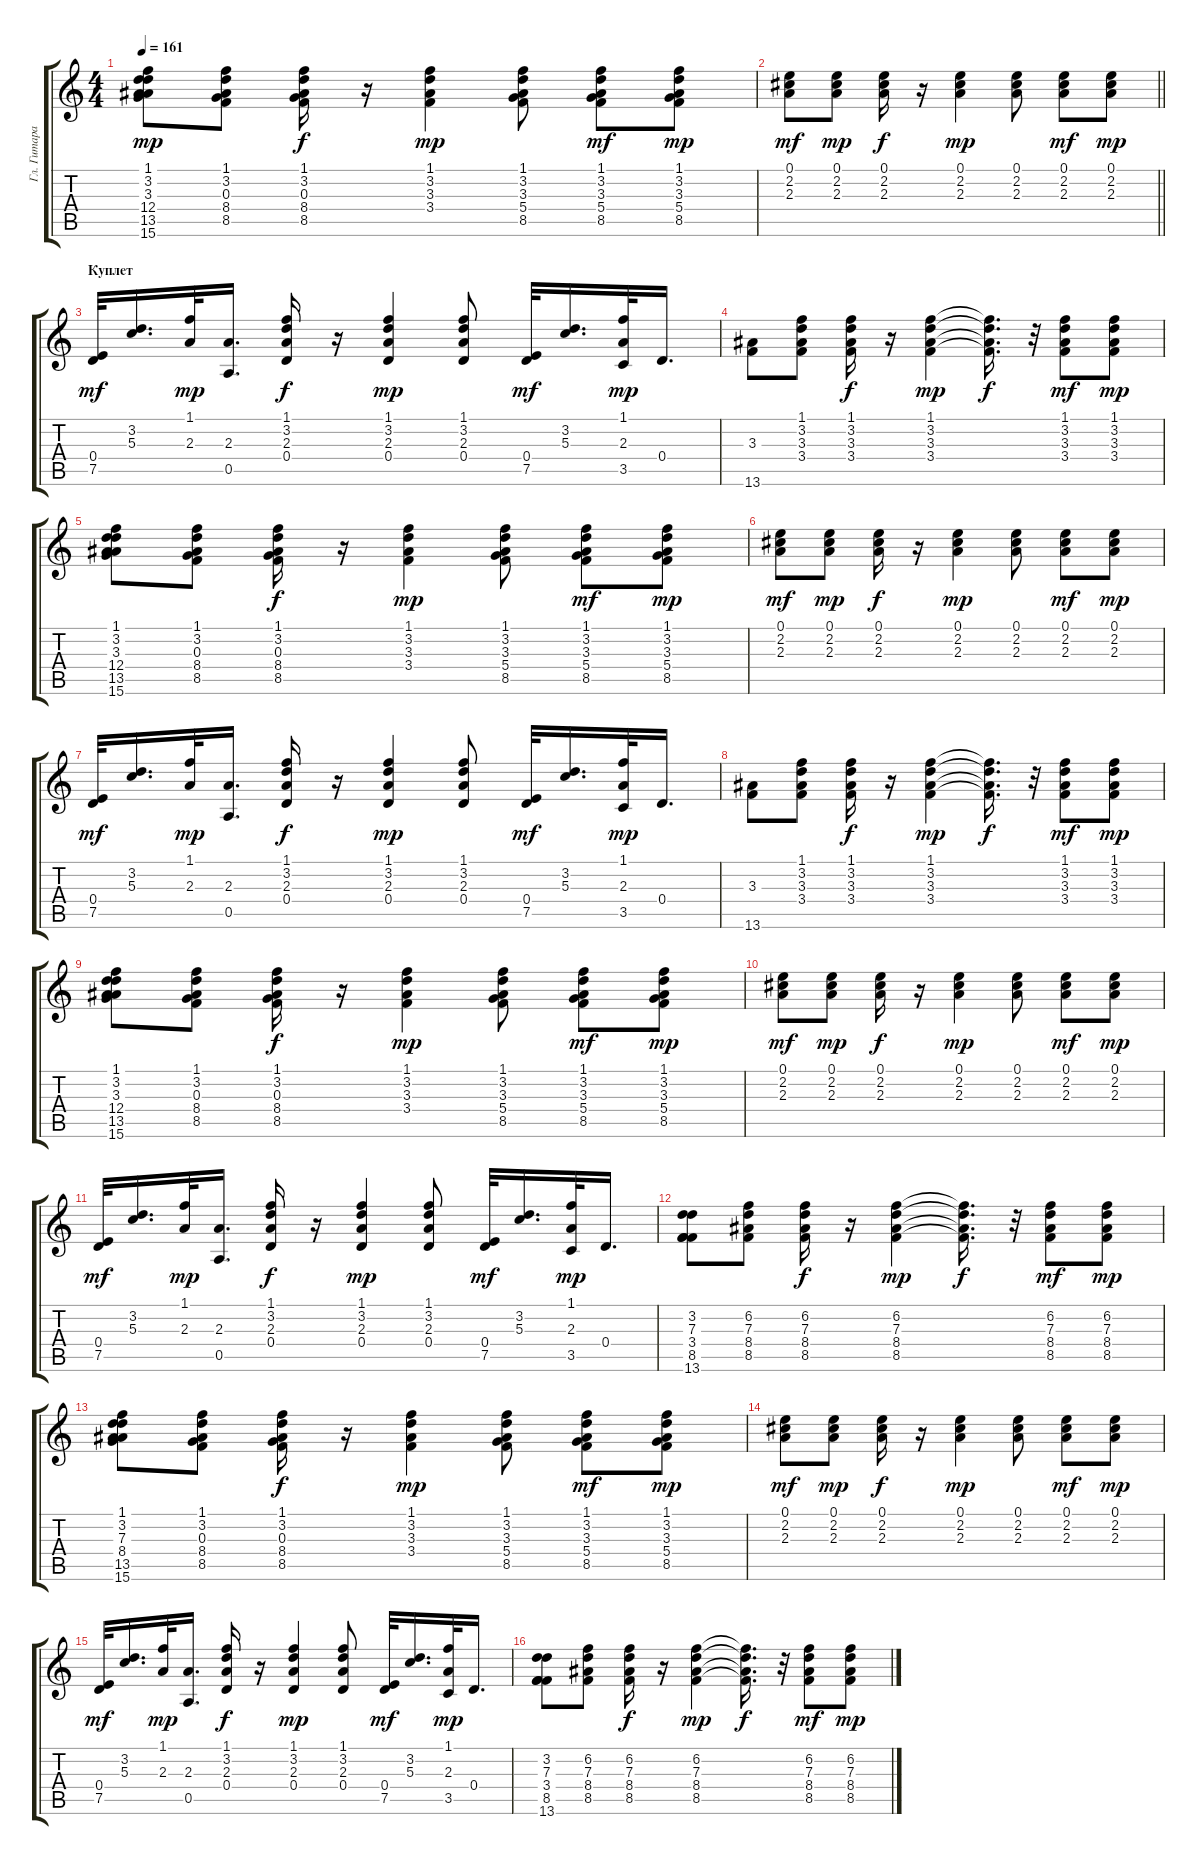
\track ("Гл. Гитара" "Гл. Гитара") {instrument electricguitarmuted}
\staff {score tabs}
\tuning (E4 B3 G3 D3 A2 E2) {hide}
\ts (4 4)
\tempo 161
\clef g2
\ks c
(1.1 3.2 3.3 12.4 13.5 15.6).8{dy mp} (1.1 3.2 0.3 8.4 8.5).8 (1.1 3.2 0.3 8.4 8.5).16{dy f} r.16 (1.1 3.2 3.3 3.4).4{dy mp} (1.1 3.2 3.3 5.4 8.5).8 (1.1 3.2 3.3 5.4 8.5).8{dy mf} (1.1 3.2 3.3 5.4 8.5).8{dy mp} |
\barLineRight lightlight
(0.1 2.2 2.3).8{dy mf} (0.1 2.2 2.3).8{dy mp} (0.1 2.2 2.3).16{dy f} r.16 (0.1 2.2 2.3).4{dy mp} (0.1 2.2 2.3).8 (0.1 2.2 2.3).8{dy mf} (0.1 2.2 2.3).8{dy mp} |
\section ("" "Куплет")
(0.4 7.5).32{dy mf} (3.2 5.3).16{d} (1.1 2.3).32{dy mp} (2.3 0.5).16{d} (1.1 3.2 2.3 0.4).16{dy f} r.16 (1.1 3.2 2.3 0.4).4{dy mp} (1.1 3.2 2.3 0.4).8 (0.4 7.5).32{dy mf} (3.2 5.3).16{d} (1.1 2.3 3.5).32{dy mp} 0.4.16{d} |
(3.3 13.6).8 (1.1 3.2 3.3 3.4).8 (1.1 3.2 3.3 3.4).16{dy f} r.16 (1.1 3.2 3.3 3.4).4{dy mp} (1.1{t} 3.2{t} 3.3{t} 3.4{t}).16{d dy f} r.32 (1.1 3.2 3.3 3.4).8{dy mf} (1.1 3.2 3.3 3.4).8{dy mp} |
(1.1 3.2 3.3 12.4 13.5 15.6).8 (1.1 3.2 0.3 8.4 8.5).8 (1.1 3.2 0.3 8.4 8.5).16{dy f} r.16 (1.1 3.2 3.3 3.4).4{dy mp} (1.1 3.2 3.3 5.4 8.5).8 (1.1 3.2 3.3 5.4 8.5).8{dy mf} (1.1 3.2 3.3 5.4 8.5).8{dy mp} |
(0.1 2.2 2.3).8{dy mf} (0.1 2.2 2.3).8{dy mp} (0.1 2.2 2.3).16{dy f} r.16 (0.1 2.2 2.3).4{dy mp} (0.1 2.2 2.3).8 (0.1 2.2 2.3).8{dy mf} (0.1 2.2 2.3).8{dy mp} |
(0.4 7.5).32{dy mf} (3.2 5.3).16{d} (1.1 2.3).32{dy mp} (2.3 0.5).16{d} (1.1 3.2 2.3 0.4).16{dy f} r.16 (1.1 3.2 2.3 0.4).4{dy mp} (1.1 3.2 2.3 0.4).8 (0.4 7.5).32{dy mf} (3.2 5.3).16{d} (1.1 2.3 3.5).32{dy mp} 0.4.16{d} |
(3.3 13.6).8 (1.1 3.2 3.3 3.4).8 (1.1 3.2 3.3 3.4).16{dy f} r.16 (1.1 3.2 3.3 3.4).4{dy mp} (1.1{t} 3.2{t} 3.3{t} 3.4{t}).16{d dy f} r.32 (1.1 3.2 3.3 3.4).8{dy mf} (1.1 3.2 3.3 3.4).8{dy mp} |
(1.1 3.2 3.3 12.4 13.5 15.6).8 (1.1 3.2 0.3 8.4 8.5).8 (1.1 3.2 0.3 8.4 8.5).16{dy f} r.16 (1.1 3.2 3.3 3.4).4{dy mp} (1.1 3.2 3.3 5.4 8.5).8 (1.1 3.2 3.3 5.4 8.5).8{dy mf} (1.1 3.2 3.3 5.4 8.5).8{dy mp} |
(0.1 2.2 2.3).8{dy mf} (0.1 2.2 2.3).8{dy mp} (0.1 2.2 2.3).16{dy f} r.16 (0.1 2.2 2.3).4{dy mp} (0.1 2.2 2.3).8 (0.1 2.2 2.3).8{dy mf} (0.1 2.2 2.3).8{dy mp} |
(0.4 7.5).32{dy mf} (3.2 5.3).16{d} (1.1 2.3).32{dy mp} (2.3 0.5).16{d} (1.1 3.2 2.3 0.4).16{dy f} r.16 (1.1 3.2 2.3 0.4).4{dy mp} (1.1 3.2 2.3 0.4).8 (0.4 7.5).32{dy mf} (3.2 5.3).16{d} (1.1 2.3 3.5).32{dy mp} 0.4.16{d} |
(3.2 7.3 3.4 8.5 13.6).8 (6.2 7.3 8.4 8.5).8 (6.2 7.3 8.4 8.5).16{dy f} r.16 (6.2 7.3 8.4 8.5).4{dy mp} (6.2{t} 7.3{t} 8.4{t} 8.5{t}).16{d dy f} r.32 (6.2 7.3 8.4 8.5).8{dy mf} (6.2 7.3 8.4 8.5).8{dy mp} |
(1.1 3.2 7.3 8.4 13.5 15.6).8 (1.1 3.2 0.3 8.4 8.5).8 (1.1 3.2 0.3 8.4 8.5).16{dy f} r.16 (1.1 3.2 3.3 3.4).4{dy mp} (1.1 3.2 3.3 5.4 8.5).8 (1.1 3.2 3.3 5.4 8.5).8{dy mf} (1.1 3.2 3.3 5.4 8.5).8{dy mp} |
(0.1 2.2 2.3).8{dy mf} (0.1 2.2 2.3).8{dy mp} (0.1 2.2 2.3).16{dy f} r.16 (0.1 2.2 2.3).4{dy mp} (0.1 2.2 2.3).8 (0.1 2.2 2.3).8{dy mf} (0.1 2.2 2.3).8{dy mp} |
(0.4 7.5).32{dy mf} (3.2 5.3).16{d} (1.1 2.3).32{dy mp} (2.3 0.5).16{d} (1.1 3.2 2.3 0.4).16{dy f} r.16 (1.1 3.2 2.3 0.4).4{dy mp} (1.1 3.2 2.3 0.4).8 (0.4 7.5).32{dy mf} (3.2 5.3).16{d} (1.1 2.3 3.5).32{dy mp} 0.4.16{d} |
(3.2 7.3 3.4 8.5 13.6).8 (6.2 7.3 8.4 8.5).8 (6.2 7.3 8.4 8.5).16{dy f} r.16 (6.2 7.3 8.4 8.5).4{dy mp} (6.2{t} 7.3{t} 8.4{t} 8.5{t}).16{d dy f} r.32 (6.2 7.3 8.4 8.5).8{dy mf} (6.2 7.3 8.4 8.5).8{dy mp}
